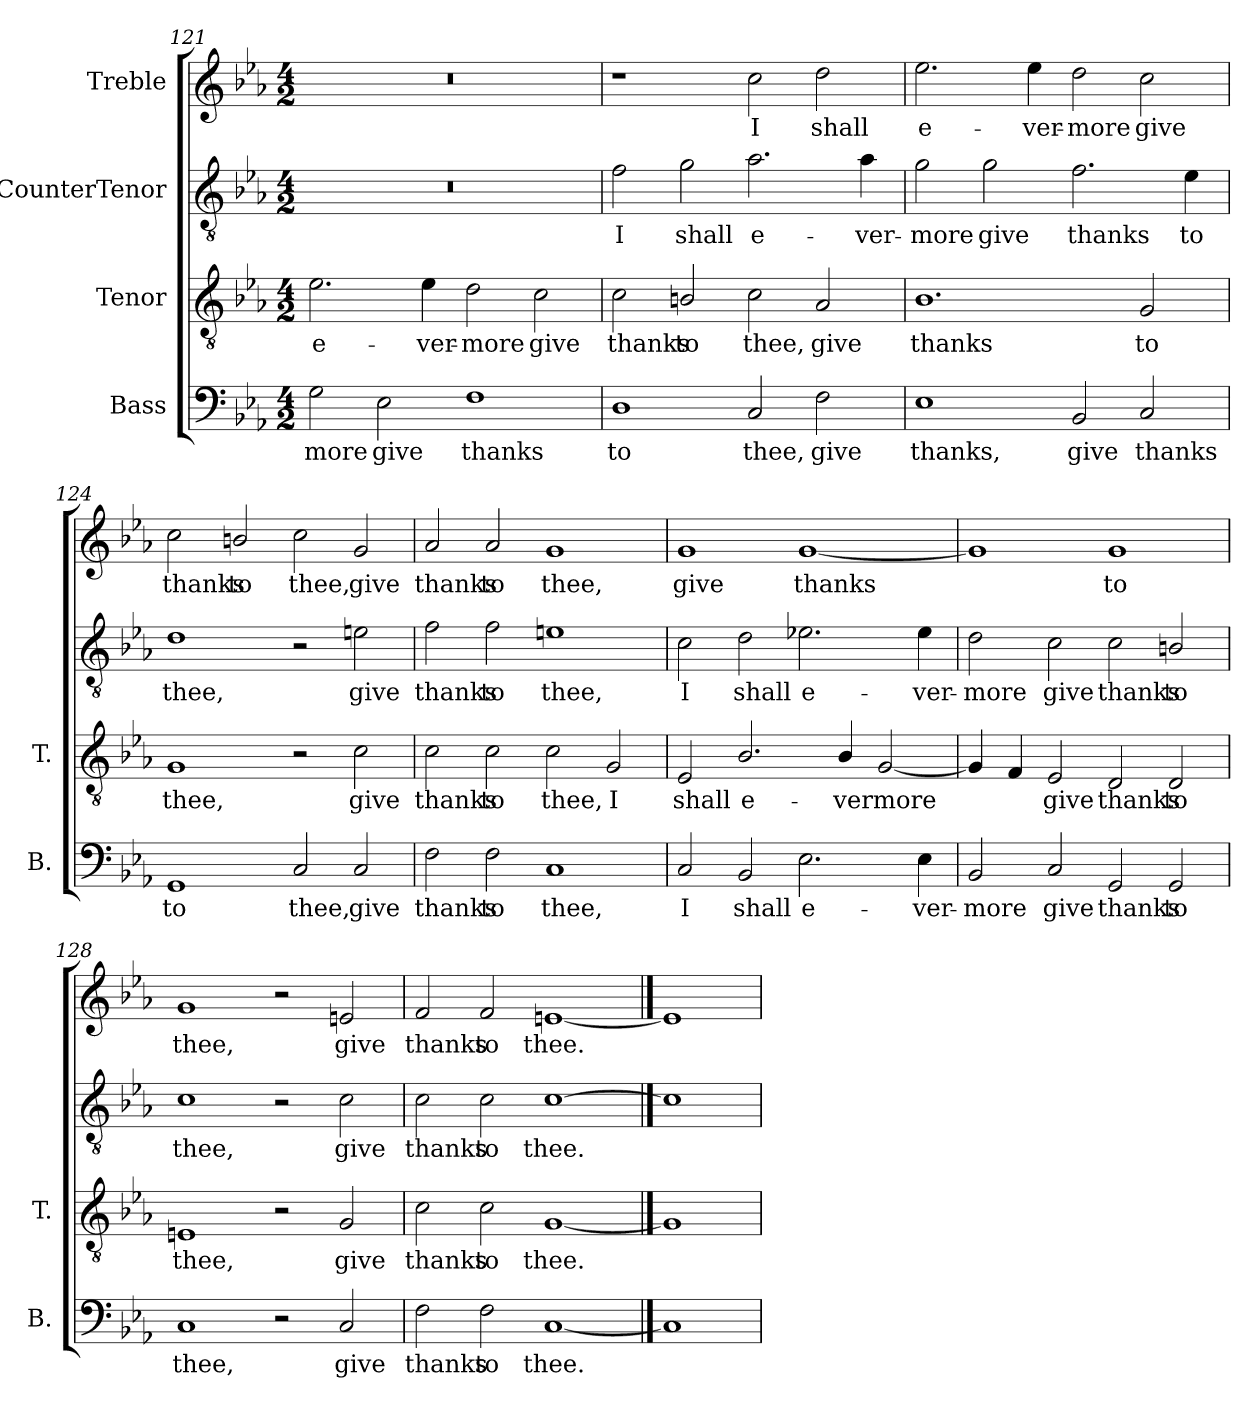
**kern	**text	**kern	**text	**kern	**text	**kern	**text
*part4	*part4	*part3	*part3	*part2	*part2	*part1	*part1
*staff4	*staff4	*staff3	*staff3	*staff2	*staff2	*staff1	*staff1
*I"Bass	*	*I"Tenor	*	*I"CounterTenor	*	*I"Treble	*
*I'B.	*	*I'T.	*	*	*	*	*
!!LO:LB:g=z
*clefF4	*	*clefGv2	*	*clefGv2	*	*clefG2	*
*	*	*ITrd7c12	*	*ITrd7c12	*	*	*
*k[b-e-a-]	*	*k[b-e-a-]	*	*k[b-e-a-]	*	*k[b-e-a-]	*
*c:	*	*c:	*	*c:	*	*c:	*
*M4/2	*	*M4/2	*	*M4/2	*	*M4/2	*
=121	=121	=121	=121	=121	=121	=121	=121
!	!LO:LY:b	!	!LO:LY:b	!LO:N:vis=1	!	!LO:N:vis=1	!
2G\	-more	2.E-\	e-	0r	.	0r	.
!	!LO:LY:b	!	!	!	!	!	!
2E-\	give	.	.	.	.	.	.
!	!	!	!LO:LY:b	!	!	!	!
.	.	4E-\	-ver-	.	.	.	.
!	!LO:LY:b	!	!LO:LY:b	!	!	!	!
1F	thanks	2D\	-more	.	.	.	.
!	!	!	!LO:LY:b	!	!	!	!
.	.	2C\	give	.	.	.	.
=122	=122	=122	=122	=122	=122	=122	=122
!	!LO:LY:b	!	!LO:LY:b	!	!LO:LY:b	!	!
1D	to	2C\	thanks	2F\	I	1r	.
!	!	!	!LO:LY:b	!	!LO:LY:b	!	!
.	.	2BBn/	to	2G\	shall	.	.
!	!LO:LY:b	!	!LO:LY:b	!	!LO:LY:b	!	!LO:LY:b
2C/	thee,	2C\	thee,	2.A-\	e-	2cc\	I
!	!LO:LY:b	!	!LO:LY:b	!	!	!	!LO:LY:b
2F\	give	2AA-/	give	.	.	2dd\	shall
!	!	!	!	!	!LO:LY:b	!	!
.	.	.	.	4A-\	-ver-	.	.
=123	=123	=123	=123	=123	=123	=123	=123
!	!LO:LY:b	!	!LO:LY:b	!	!LO:LY:b	!	!LO:LY:b
1E-	thanks,	1.BB-	thanks	2G\	-more	2.ee-\	e-
!	!	!	!	!	!LO:LY:b	!	!
.	.	.	.	2G\	give	.	.
!	!	!	!	!	!	!	!LO:LY:b
.	.	.	.	.	.	4ee-\	-ver-
!	!LO:LY:b	!	!	!	!LO:LY:b	!	!LO:LY:b
2BB-/	give	.	.	2.F\	thanks	2dd\	-more
!	!LO:LY:b	!	!LO:LY:b	!	!	!	!LO:LY:b
2C/	thanks	2GG/	to	.	.	2cc\	give
!	!	!	!	!	!LO:LY:b	!	!
.	.	.	.	4E-\	to	.	.
=124	=124	=124	=124	=124	=124	=124	=124
!	!LO:LY:b	!	!LO:LY:b	!	!LO:LY:b	!	!LO:LY:b
1GG	to	1GG	thee,	1D	thee,	2cc\	thanks
!	!	!	!	!	!	!	!LO:LY:b
.	.	.	.	.	.	2bn/	to
!	!LO:LY:b	!	!	!	!	!	!LO:LY:b
2C/	thee,	2r	.	2r	.	2cc\	thee,
!	!LO:LY:b	!	!LO:LY:b	!	!LO:LY:b	!	!LO:LY:b
2C/	give	2C\	give	2En\	give	2g/	give
!!LO:LB:g=z
=125	=125	=125	=125	=125	=125	=125	=125
!	!LO:LY:b	!	!LO:LY:b	!	!LO:LY:b	!	!LO:LY:b
2F\	thanks	2C\	thanks	2F\	thanks	2a-/	thanks
!	!LO:LY:b	!	!LO:LY:b	!	!LO:LY:b	!	!LO:LY:b
2F\	to	2C\	to	2F\	to	2a-/	to
!	!LO:LY:b	!	!LO:LY:b	!	!LO:LY:b	!	!LO:LY:b
1C	thee,	2C\	thee,	1En	thee,	1g	thee,
!	!	!	!LO:LY:b	!	!	!	!
.	.	2GG/	I	.	.	.	.
=126	=126	=126	=126	=126	=126	=126	=126
!	!LO:LY:b	!	!LO:LY:b	!	!LO:LY:b	!	!LO:LY:b
2C/	I	2EE-/	shall	2C\	I	1g	give
!	!LO:LY:b	!	!LO:LY:b	!	!LO:LY:b	!	!
2BB-/	shall	2.BB-/	e-	2D\	shall	.	.
!	!LO:LY:b	!	!	!	!LO:LY:b	!	!LO:LY:b
2.E-\	e-	.	.	2.E-X\	e-	[<1g	thanks
!	!	!	!LO:LY:b	!	!	!	!
.	.	4BB-/	-ver	.	.	.	.
!	!	!	!LO:LY:b	!	!	!	!
.	.	[<2GG/	more	.	.	.	.
!	!LO:LY:b	!	!	!	!LO:LY:b	!	!
4E-\	-ver-	.	.	4E-\	-ver-	.	.
!!LO:LB:g=z
=127	=127	=127	=127	=127	=127	=127	=127
!	!LO:LY:b	!	!	!	!LO:LY:b	!	!
2BB-/	-more	4GG/]	.	2D\	-more	1g]	.
.	.	4FF/	.	.	.	.	.
!	!LO:LY:b	!	!LO:LY:b	!	!LO:LY:b	!	!
2C/	give	2EE-/	give	2C\	give	.	.
!	!LO:LY:b	!	!LO:LY:b	!	!LO:LY:b	!	!LO:LY:b
2GG/	thanks	2DD/	thanks	2C\	thanks	1g	to
!	!LO:LY:b	!	!LO:LY:b	!	!LO:LY:b	!	!
2GG/	to	2DD/	to	2BBn/	to	.	.
=128	=128	=128	=128	=128	=128	=128	=128
!	!LO:LY:b	!	!LO:LY:b	!	!LO:LY:b	!	!LO:LY:b
1C	thee,	1EEn	thee,	1C	thee,	1g	thee,
2r	.	2r	.	2r	.	2r	.
!	!LO:LY:b	!	!LO:LY:b	!	!LO:LY:b	!	!LO:LY:b
2C/	give	2GG/	give	2C\	give	2en/	give
=129	=129	=129	=129	=129	=129	=129	=129
!	!LO:LY:b	!	!LO:LY:b	!	!LO:LY:b	!	!LO:LY:b
2F\	thanks	2C\	thanks	2C\	thanks	2f/	thanks
!	!LO:LY:b	!	!LO:LY:b	!	!LO:LY:b	!	!LO:LY:b
2F\	to	2C\	to	2C\	to	2f/	to
!	!LO:LY:b	!	!LO:LY:b	!	!LO:LY:b	!	!LO:LY:b
[1C	thee.	[1GG	thee.	[1C	thee.	[1en	thee.
==130	==130	==130	==130	==130	==130	==130	==130
1C]	.	1GG]	.	1C]	.	1e]	.
=	=	=	=	=	=	=	=
*-	*-	*-	*-	*-	*-	*-	*-
